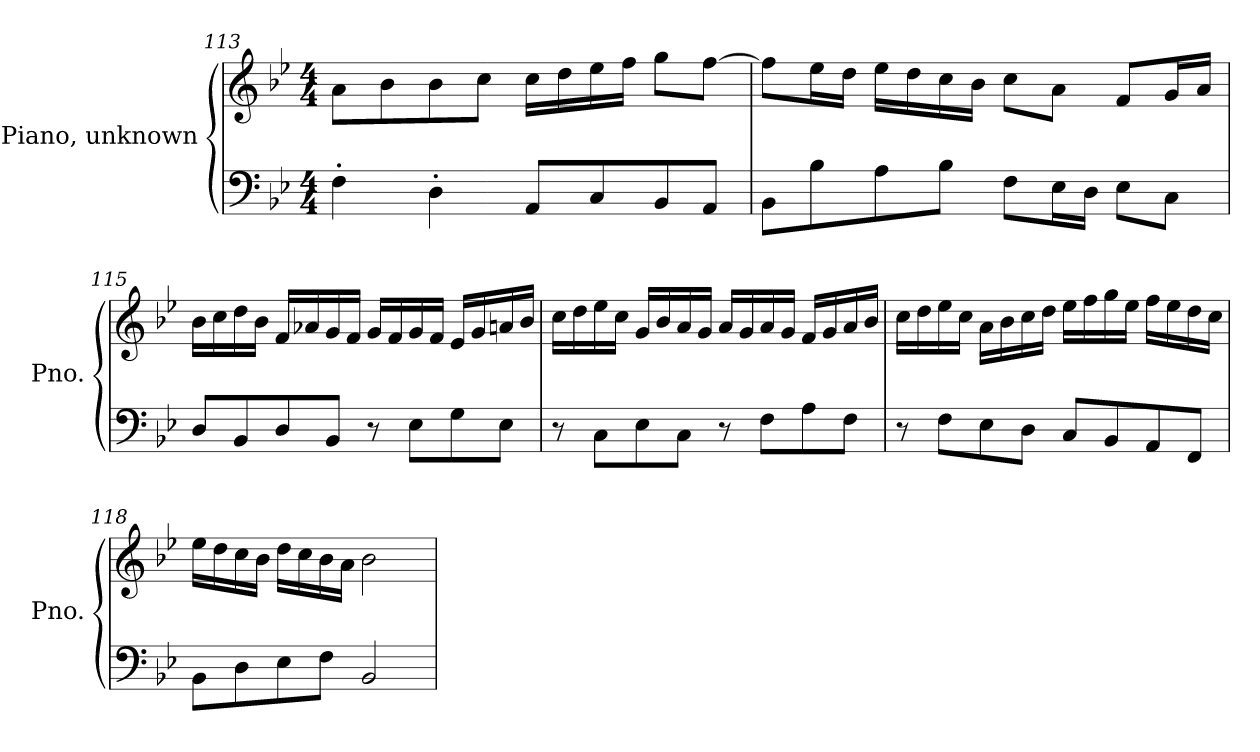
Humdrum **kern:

**kern	**kern
*part1	*part1
*staff2	*staff1
*I"Piano, unknown	*
*I'Pno.	*
*clefF4	*clefG2
*k[b-e-]	*k[b-e-]
*M4/4	*M4/4
=113	=113
4F'\	8a\L
.	8b-\
4D'\	8b-\
.	8cc\J
8AA/L	16cc\LL
.	16dd\
8C/	16ee-\
.	16ff\JJ
8BB-/	8gg\L
8AA/J	[8ff\J
!!LO:LB:g=z
=114	=114
8BB-\L	8ff\L]
8B-\	16ee-\L
.	16dd\JJ
8A\	16ee-\LL
.	16dd\
8B-\J	16cc\
.	16b-\JJ
8F\L	8cc\L
16E-\L	8a\J
16D\JJ	.
8E-\L	8f/L
8C\J	16g/L
.	16a/JJ
=115	=115
8D/L	16b-\LL
.	16cc\
8BB-/	16dd\
.	16b-\JJ
8D/	16f/LL
.	16a-X/
8BB-/J	16g/
.	16f/JJ
8r	16g/LL
.	16f/
8E-\L	16g/
.	16f/JJ
8G\	16e-/LL
.	16g/
8E-\J	16an/
.	16b-/JJ
=116	=116
8r	16cc\LL
.	16dd\
8C\L	16ee-\
.	16cc\JJ
8E-\	16g/LL
.	16b-/
8C\J	16a/
.	16g/JJ
8r	16a/LL
.	16g/
8F\L	16a/
.	16g/JJ
8A\	16f/LL
.	16g/
8F\J	16a/
.	16b-/JJ
!!LO:PB:g=z
=117	=117
8r	16cc\LL
.	16dd\
8F\L	16ee-\
.	16cc\JJ
8E-\	16a\LL
.	16b-\
8D\J	16cc\
.	16dd\JJ
8C/L	16ee-\LL
.	16ff\
8BB-/	16gg\
.	16ee-\JJ
8AA/	16ff\LL
.	16ee-\
8FF/J	16dd\
.	16cc\JJ
=118	=118
8BB-\L	16ee-\LL
.	16dd\
8D\	16cc\
.	16b-\JJ
8E-\	16dd\LL
.	16cc\
8F\J	16b-\
.	16a\JJ
2BB-/	2b-\
=	=
*-	*-
